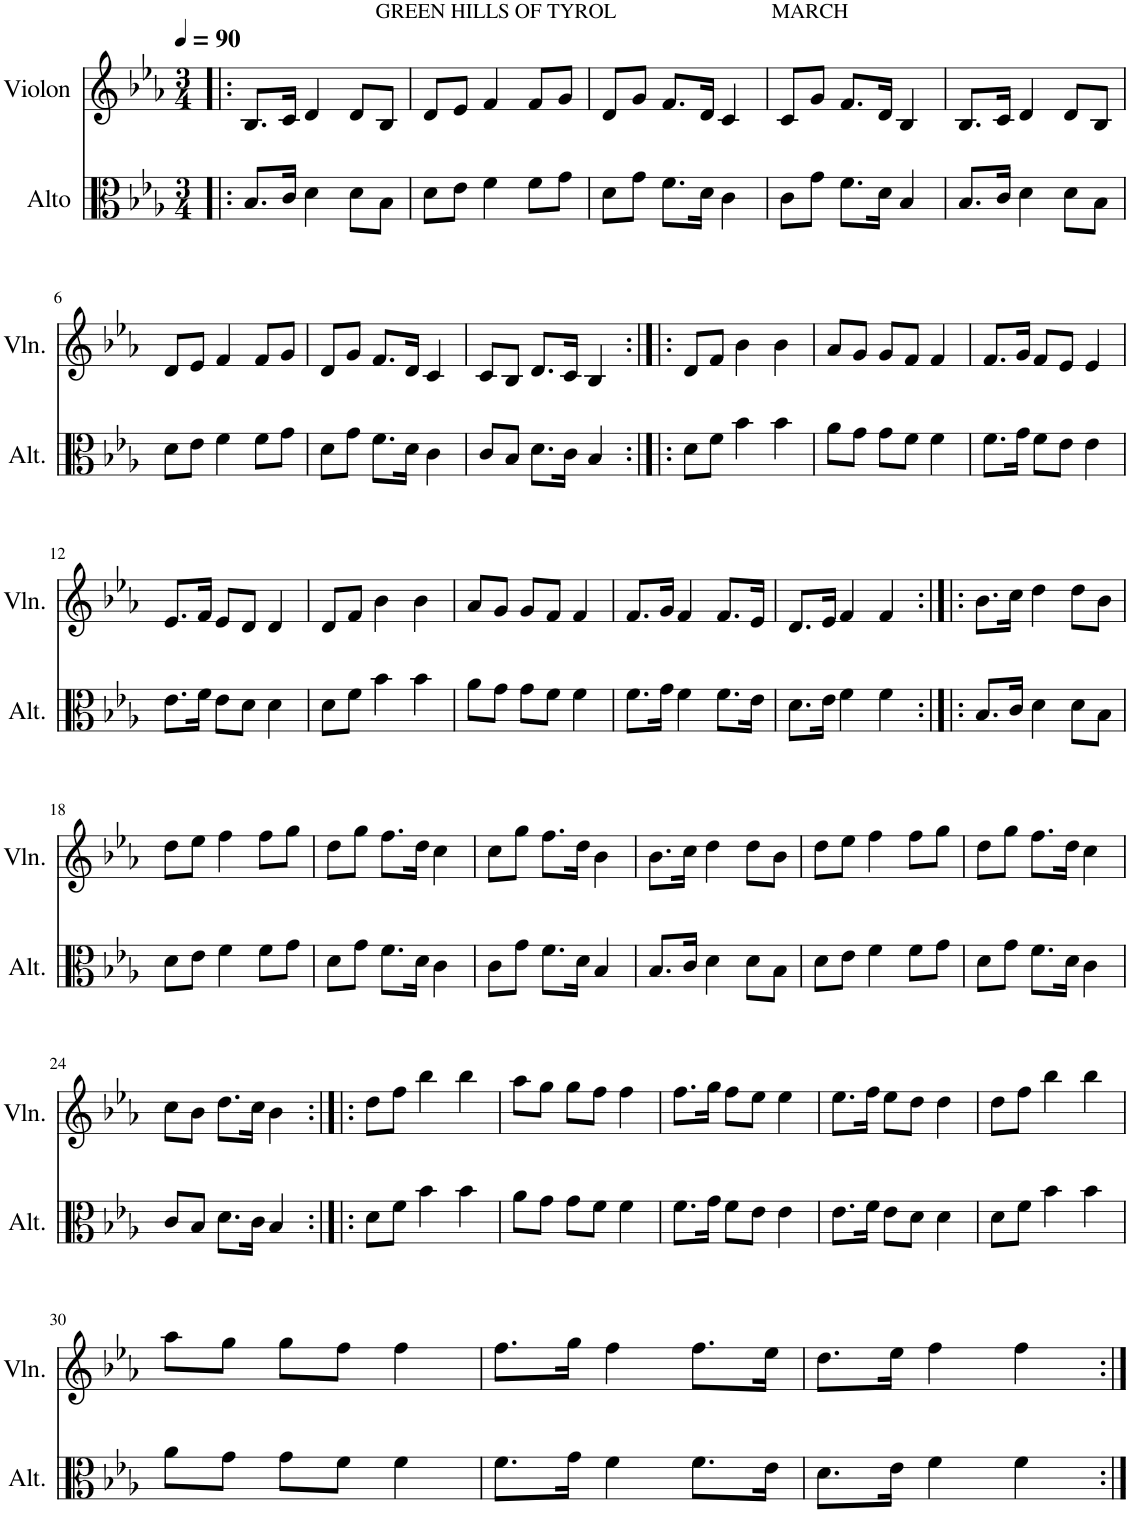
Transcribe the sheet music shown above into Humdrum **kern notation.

**kern	**kern
*part2	*part1
*staff2	*staff1
*I"Alto	*I"Violon
*I'Alt.	*I'Vln.
*clefC3	*clefG2
*k[b-e-a-]	*k[b-e-a-]
*M3/4	*M3/4
*MM90	*MM90
=1!|:	=1!|:
8.B-/L	8.B-/L
16c/Jk	16c/Jk
4d\	4d/
8d\L	8d/L
8B-\J	8B-/J
=2	=2
!	!LO:TX:a:t=GREEN HILLS OF TYROL
8d\L	8d/L
8e-\J	8e-/J
4f\	4f/
8f\L	8f/L
8g\J	8g/J
=3	=3
8d\L	8d/L
8g\J	8g/J
8.f\L	8.f/L
16d\Jk	16d/Jk
4c\	4c/
=4	=4
!	!LO:TX:a:t=MARCH
8c\L	8c/L
8g\J	8g/J
8.f\L	8.f/L
16d\Jk	16d/Jk
4B-/	4B-/
=5	=5
8.B-/L	8.B-/L
16c/Jk	16c/Jk
4d\	4d/
8d\L	8d/L
8B-\J	8B-/J
!!LO:LB:g=z
=6	=6
8d\L	8d/L
8e-\J	8e-/J
4f\	4f/
8f\L	8f/L
8g\J	8g/J
=7	=7
8d\L	8d/L
8g\J	8g/J
8.f\L	8.f/L
16d\Jk	16d/Jk
4c\	4c/
=8	=8
8c/L	8c/L
8B-/J	8B-/J
8.d\L	8.d/L
16c\Jk	16c/Jk
4B-/	4B-/
=9:|!|:	=9:|!|:
8d\L	8d/L
8f\J	8f/J
4b-\	4b-\
4b-\	4b-\
=10	=10
8a-\L	8a-/L
8g\J	8g/J
8g\L	8g/L
8f\J	8f/J
4f\	4f/
=11	=11
8.f\L	8.f/L
16g\Jk	16g/Jk
8f\L	8f/L
8e-\J	8e-/J
4e-\	4e-/
!!LO:LB:g=z
=12	=12
8.e-\L	8.e-/L
16f\Jk	16f/Jk
8e-\L	8e-/L
8d\J	8d/J
4d\	4d/
=13	=13
8d\L	8d/L
8f\J	8f/J
4b-\	4b-\
4b-\	4b-\
=14	=14
8a-\L	8a-/L
8g\J	8g/J
8g\L	8g/L
8f\J	8f/J
4f\	4f/
=15	=15
8.f\L	8.f/L
16g\Jk	16g/Jk
4f\	4f/
8.f\L	8.f/L
16e-\Jk	16e-/Jk
=16	=16
8.d\L	8.d/L
16e-\Jk	16e-/Jk
4f\	4f/
4f\	4f/
=17:|!|:	=17:|!|:
8.B-/L	8.b-\L
16c/Jk	16cc\Jk
4d\	4dd\
8d\L	8dd\L
8B-\J	8b-\J
!!LO:LB:g=z
=18	=18
8d\L	8dd\L
8e-\J	8ee-\J
4f\	4ff\
8f\L	8ff\L
8g\J	8gg\J
=19	=19
8d\L	8dd\L
8g\J	8gg\J
8.f\L	8.ff\L
16d\Jk	16dd\Jk
4c\	4cc\
=20	=20
8c\L	8cc\L
8g\J	8gg\J
8.f\L	8.ff\L
16d\Jk	16dd\Jk
4B-/	4b-\
=21	=21
8.B-/L	8.b-\L
16c/Jk	16cc\Jk
4d\	4dd\
8d\L	8dd\L
8B-\J	8b-\J
=22	=22
8d\L	8dd\L
8e-\J	8ee-\J
4f\	4ff\
8f\L	8ff\L
8g\J	8gg\J
=23	=23
8d\L	8dd\L
8g\J	8gg\J
8.f\L	8.ff\L
16d\Jk	16dd\Jk
4c\	4cc\
!!LO:LB:g=z
=24	=24
8c/L	8cc\L
8B-/J	8b-\J
8.d\L	8.dd\L
16c\Jk	16cc\Jk
4B-/	4b-\
=25:|!|:	=25:|!|:
8d\L	8dd\L
8f\J	8ff\J
4b-\	4bb-\
4b-\	4bb-\
=26	=26
8a-\L	8aa-\L
8g\J	8gg\J
8g\L	8gg\L
8f\J	8ff\J
4f\	4ff\
=27	=27
8.f\L	8.ff\L
16g\Jk	16gg\Jk
8f\L	8ff\L
8e-\J	8ee-\J
4e-\	4ee-\
=28	=28
8.e-\L	8.ee-\L
16f\Jk	16ff\Jk
8e-\L	8ee-\L
8d\J	8dd\J
4d\	4dd\
=29	=29
8d\L	8dd\L
8f\J	8ff\J
4b-\	4bb-\
4b-\	4bb-\
!!LO:LB:g=z
=30	=30
8a-\L	8aa-\L
8g\J	8gg\J
8g\L	8gg\L
8f\J	8ff\J
4f\	4ff\
=31	=31
8.f\L	8.ff\L
16g\Jk	16gg\Jk
4f\	4ff\
8.f\L	8.ff\L
16e-\Jk	16ee-\Jk
=32	=32
8.d\L	8.dd\L
16e-\Jk	16ee-\Jk
4f\	4ff\
4f\	4ff\
=:|!	=:|!
*-	*-
